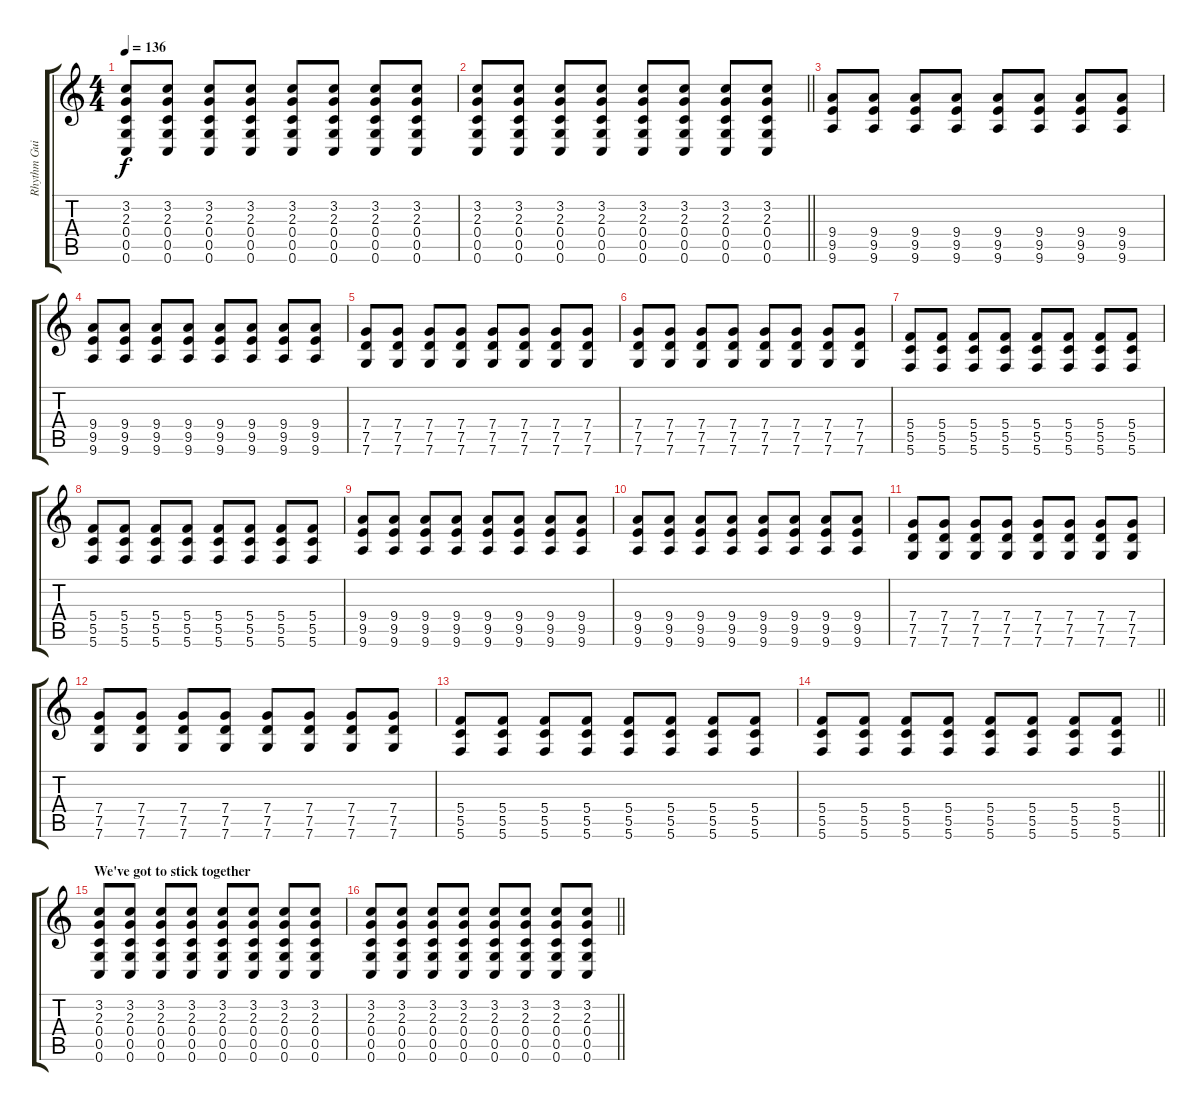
\track ("Rhythm Guitar" "Rhythm Gui") {instrument distortionguitar}
\staff {score tabs}
\tuning (D4 A3 F3 C3 G2 C2) {hide}
\ts (4 4)
\tempo 136
\clef g2
\ks c
(3.2 2.3 0.4 0.5 0.6).8{dy f} (3.2 2.3 0.4 0.5 0.6).8 (3.2 2.3 0.4 0.5 0.6).8 (3.2 2.3 0.4 0.5 0.6).8 (3.2 2.3 0.4 0.5 0.6).8 (3.2 2.3 0.4 0.5 0.6).8 (3.2 2.3 0.4 0.5 0.6).8 (3.2 2.3 0.4 0.5 0.6).8 |
\barLineRight lightlight
(3.2 2.3 0.4 0.5 0.6).8 (3.2 2.3 0.4 0.5 0.6).8 (3.2 2.3 0.4 0.5 0.6).8 (3.2 2.3 0.4 0.5 0.6).8 (3.2 2.3 0.4 0.5 0.6).8 (3.2 2.3 0.4 0.5 0.6).8 (3.2 2.3 0.4 0.5 0.6).8 (3.2 2.3 0.4 0.5 0.6).8 |
\section ("" "")
(9.4 9.5 9.6).8 (9.4 9.5 9.6).8 (9.4 9.5 9.6).8 (9.4 9.5 9.6).8 (9.4 9.5 9.6).8 (9.4 9.5 9.6).8 (9.4 9.5 9.6).8 (9.4 9.5 9.6).8 |
(9.4 9.5 9.6).8 (9.4 9.5 9.6).8 (9.4 9.5 9.6).8 (9.4 9.5 9.6).8 (9.4 9.5 9.6).8 (9.4 9.5 9.6).8 (9.4 9.5 9.6).8 (9.4 9.5 9.6).8 |
(7.4 7.5 7.6).8 (7.4 7.5 7.6).8 (7.4 7.5 7.6).8 (7.4 7.5 7.6).8 (7.4 7.5 7.6).8 (7.4 7.5 7.6).8 (7.4 7.5 7.6).8 (7.4 7.5 7.6).8 |
(7.4 7.5 7.6).8 (7.4 7.5 7.6).8 (7.4 7.5 7.6).8 (7.4 7.5 7.6).8 (7.4 7.5 7.6).8 (7.4 7.5 7.6).8 (7.4 7.5 7.6).8 (7.4 7.5 7.6).8 |
(5.4 5.5 5.6).8 (5.4 5.5 5.6).8 (5.4 5.5 5.6).8 (5.4 5.5 5.6).8 (5.4 5.5 5.6).8 (5.4 5.5 5.6).8 (5.4 5.5 5.6).8 (5.4 5.5 5.6).8 |
(5.4 5.5 5.6).8 (5.4 5.5 5.6).8 (5.4 5.5 5.6).8 (5.4 5.5 5.6).8 (5.4 5.5 5.6).8 (5.4 5.5 5.6).8 (5.4 5.5 5.6).8 (5.4 5.5 5.6).8 |
(9.4 9.5 9.6).8 (9.4 9.5 9.6).8 (9.4 9.5 9.6).8 (9.4 9.5 9.6).8 (9.4 9.5 9.6).8 (9.4 9.5 9.6).8 (9.4 9.5 9.6).8 (9.4 9.5 9.6).8 |
(9.4 9.5 9.6).8 (9.4 9.5 9.6).8 (9.4 9.5 9.6).8 (9.4 9.5 9.6).8 (9.4 9.5 9.6).8 (9.4 9.5 9.6).8 (9.4 9.5 9.6).8 (9.4 9.5 9.6).8 |
(7.4 7.5 7.6).8 (7.4 7.5 7.6).8 (7.4 7.5 7.6).8 (7.4 7.5 7.6).8 (7.4 7.5 7.6).8 (7.4 7.5 7.6).8 (7.4 7.5 7.6).8 (7.4 7.5 7.6).8 |
(7.4 7.5 7.6).8 (7.4 7.5 7.6).8 (7.4 7.5 7.6).8 (7.4 7.5 7.6).8 (7.4 7.5 7.6).8 (7.4 7.5 7.6).8 (7.4 7.5 7.6).8 (7.4 7.5 7.6).8 |
(5.4 5.5 5.6).8 (5.4 5.5 5.6).8 (5.4 5.5 5.6).8 (5.4 5.5 5.6).8 (5.4 5.5 5.6).8 (5.4 5.5 5.6).8 (5.4 5.5 5.6).8 (5.4 5.5 5.6).8 |
\barLineRight lightlight
(5.4 5.5 5.6).8 (5.4 5.5 5.6).8 (5.4 5.5 5.6).8 (5.4 5.5 5.6).8 (5.4 5.5 5.6).8 (5.4 5.5 5.6).8 (5.4 5.5 5.6).8 (5.4 5.5 5.6).8 |
\section ("" "We've got to stick together")
(3.2 2.3 0.4 0.5 0.6).8 (3.2 2.3 0.4 0.5 0.6).8 (3.2 2.3 0.4 0.5 0.6).8 (3.2 2.3 0.4 0.5 0.6).8 (3.2 2.3 0.4 0.5 0.6).8 (3.2 2.3 0.4 0.5 0.6).8 (3.2 2.3 0.4 0.5 0.6).8 (3.2 2.3 0.4 0.5 0.6).8 |
\barLineRight lightlight
(3.2 2.3 0.4 0.5 0.6).8 (3.2 2.3 0.4 0.5 0.6).8 (3.2 2.3 0.4 0.5 0.6).8 (3.2 2.3 0.4 0.5 0.6).8 (3.2 2.3 0.4 0.5 0.6).8 (3.2 2.3 0.4 0.5 0.6).8 (3.2 2.3 0.4 0.5 0.6).8 (3.2 2.3 0.4 0.5 0.6).8
